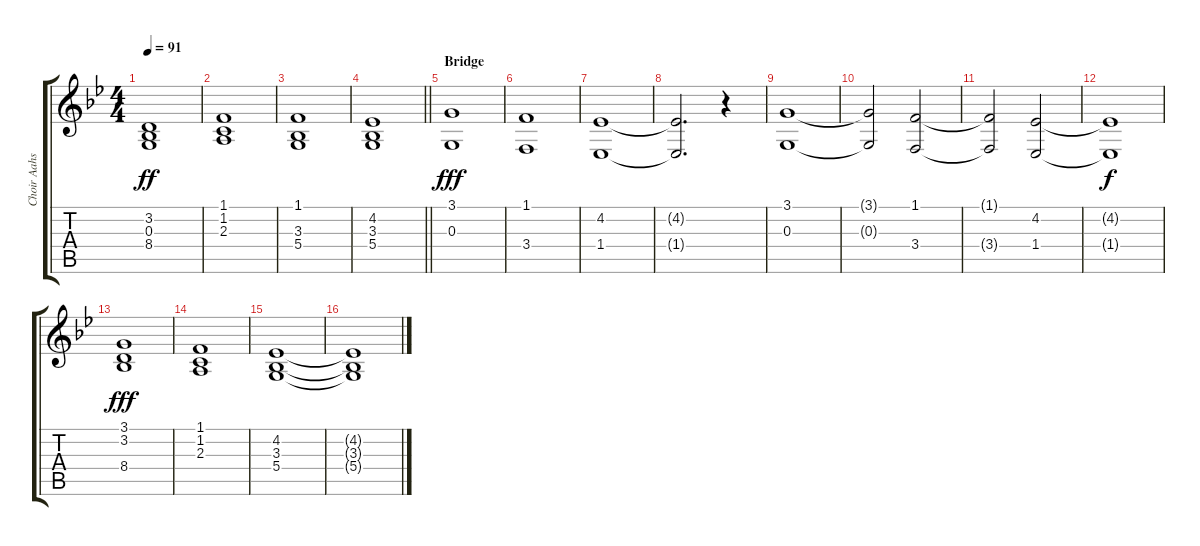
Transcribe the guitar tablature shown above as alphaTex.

\track ("Choir Aahs" "Choir Aahs") {instrument choiraahs}
\staff {score tabs}
\tuning (E4 B3 G3 D3 A2 E2) {hide}
\ts (4 4)
\tempo 91
\clef g2
\ks bb
(3.2 0.3 8.4).1{dy ff} |
(1.1 1.2 2.3).1 |
(1.1 3.3 5.4).1 |
\barLineRight lightlight
(4.2 3.3 5.4).1 |
\section ("" "Bridge")
(3.1 0.3).1{dy fff} |
(1.1 3.4).1 |
(4.2 1.4).1 |
(4.2{t} 1.4{t}).2{d} r.4 |
(3.1 0.3).1 |
(3.1{t} 0.3{t}).2 (1.1 3.4).2 |
(1.1{t} 3.4{t}).2 (4.2 1.4).2 |
(4.2{t} 1.4{t}).1{dy f} |
(3.1 3.2 8.4).1{dy fff} |
(1.1 1.2 2.3).1 |
(4.2 3.3 5.4).1 |
(4.2{t} 3.3{t} 5.4{t}).1
